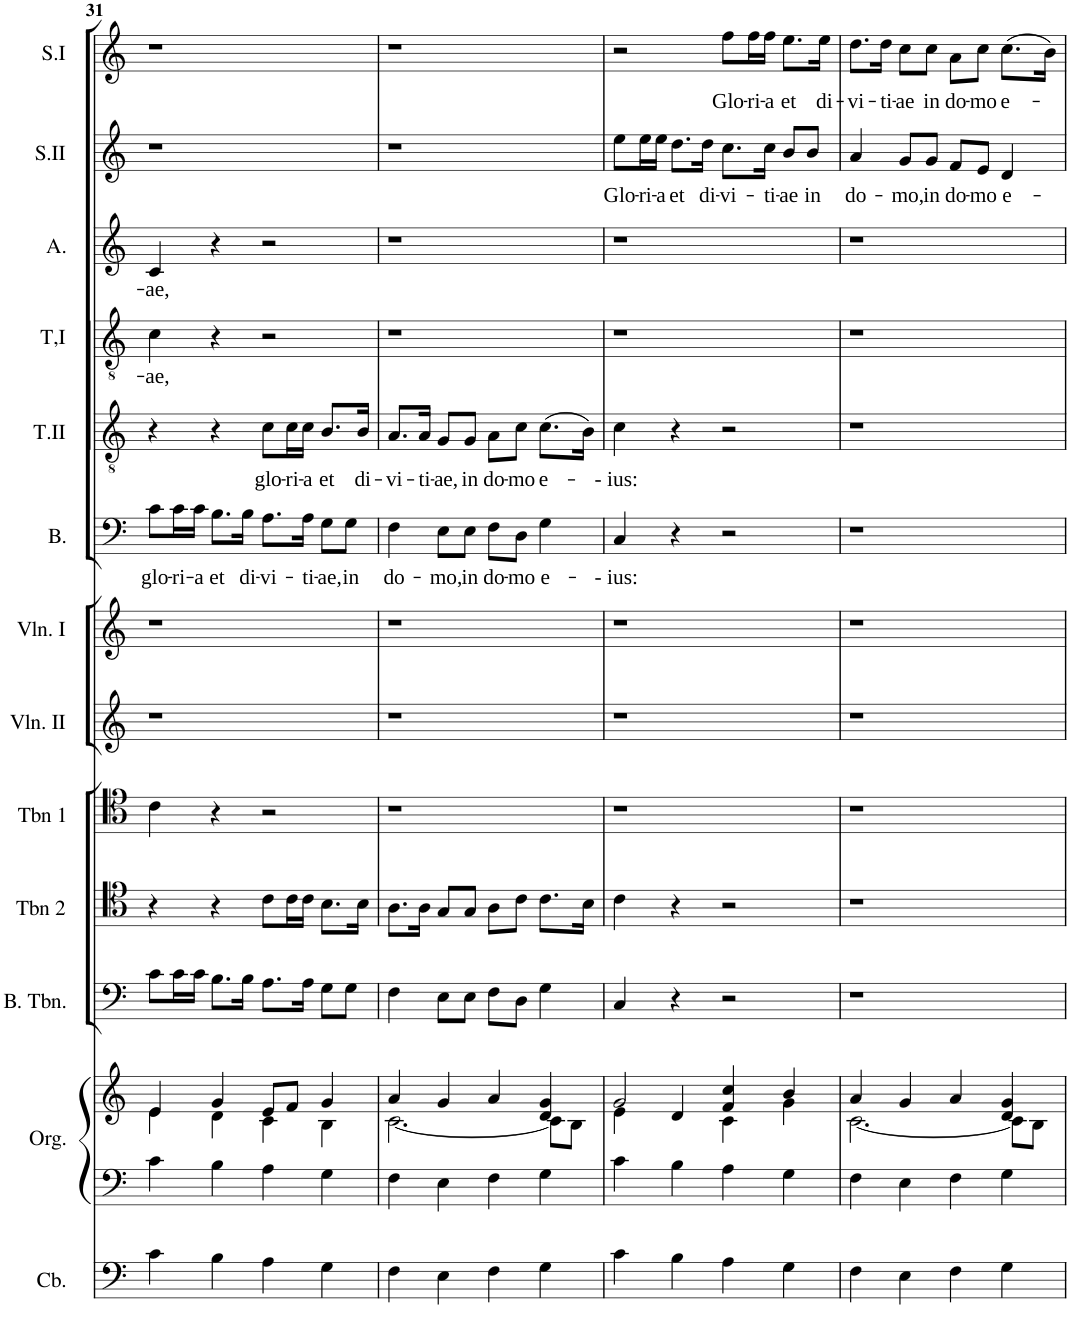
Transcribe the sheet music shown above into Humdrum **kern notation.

**kern	**kern	**kern	**kern	**kern	**kern	**kern	**kern	**kern	**text	**kern	**text	**kern	**text	**kern	**text	**kern	**text	**kern	**text
*part13	*part12	*part12	*part11	*part10	*part9	*part8	*part7	*part6	*part6	*part5	*part5	*part4	*part4	*part3	*part3	*part2	*part2	*part1	*part1
*staff14	*staff13	*staff12	*staff11	*staff10	*staff9	*staff8	*staff7	*staff6	*staff6	*staff5	*staff5	*staff4	*staff4	*staff3	*staff3	*staff2	*staff2	*staff1	*staff1
*I"Contrebasse	*I"Orgue	*	*I"Bass Trombone  or Violincello *	*I"Trombone 2   or Viola *	*I"Trombone 1  or Viola *	*I"Violin II	*I"Violin I	*I"Bass	*	*I"Tenor II	*	*I"Tenor I	*	*I"Alto	*	*I"Soprano II	*	*I"Soprano I	*
*I'Cb.	*I'Org.	*	*I'B. Tbn.	*I'Tbn 2	*I'Tbn 1	*I'Vln. II	*I'Vln. I	*I'B.	*	*I'T.II	*	*I'T,I	*	*I'A.	*	*I'S.II	*	*I'S.I	*
!!LO:PB:g=z
*clefF4	*clefF4	*clefG2	*clefF4	*clefC4	*clefC4	*clefG2	*clefG2	*clefF4	*	*clefGv2	*	*clefGv2	*	*clefG2	*	*clefG2	*	*clefG2	*
*Trd7c12	*	*	*	*	*	*	*	*	*	*Trd7c12	*	*Trd7c12	*	*	*	*	*	*	*
*k[]	*k[]	*k[]	*k[]	*k[]	*k[]	*k[]	*k[]	*k[]	*	*k[]	*	*k[]	*	*k[]	*	*k[]	*	*k[]	*
*M4/4	*M4/4	*M4/4	*M4/4	*M4/4	*M4/4	*M4/4	*M4/4	*M4/4	*	*M4/4	*	*M4/4	*	*M4/4	*	*M4/4	*	*M4/4	*
=31	=31	=31	=31	=31	=31	=31	=31	=31	=31	=31	=31	=31	=31	=31	=31	=31	=31	=31	=31
*	*	*^	*	*	*	*	*	*	*	*	*	*	*	*	*	*	*	*	*
!	!	!	!	!	!	!	!	!	!	!LO:LY:b	!	!	!	!LO:LY:b	!	!LO:LY:b	!	!	!	!
4c\	4c\	4e/	4e\	8c\L	4r	4c\	1r	1r	8c\L	glo-	4r	.	4c\	-ae,	4c/	-ae,	1r	.	1r	.
!	!	!	!	!	!	!	!	!	!	!LO:LY:b	!	!	!	!	!	!	!	!	!	!
.	.	.	.	16c\L	.	.	.	.	16c\L	-ri-	.	.	.	.	.	.	.	.	.	.
!	!	!	!	!	!	!	!	!	!	!LO:LY:b	!	!	!	!	!	!	!	!	!	!
.	.	.	.	16c\JJ	.	.	.	.	16c\JJ	-a	.	.	.	.	.	.	.	.	.	.
!	!	!	!	!	!	!	!	!	!	!LO:LY:b	!	!	!	!	!	!	!	!	!	!
4B\	4B\	4g/	4d\	8.B\L	4r	4r	.	.	8.B\L	et	4r	.	4r	.	4r	.	.	.	.	.
!	!	!	!	!	!	!	!	!	!	!LO:LY:b	!	!	!	!	!	!	!	!	!	!
.	.	.	.	16B\Jk	.	.	.	.	16B\Jk	di-	.	.	.	.	.	.	.	.	.	.
!	!	!	!	!	!	!	!	!	!	!LO:LY:b	!	!LO:LY:b	!	!	!	!	!	!	!	!
4A\	4A\	8e/L	4c\	8.A\L	8c\L	2r	.	.	8.A\L	-vi-	8c\L	glo-	2r	.	2r	.	.	.	.	.
!	!	!	!	!	!	!	!	!	!	!	!	!LO:LY:b	!	!	!	!	!	!	!	!
.	.	8f/J	.	.	16c\L	.	.	.	.	.	16c\L	-ri-	.	.	.	.	.	.	.	.
!	!	!	!	!	!	!	!	!	!	!LO:LY:b	!	!LO:LY:b	!	!	!	!	!	!	!	!
.	.	.	.	16A\Jk	16c\JJ	.	.	.	16A\Jk	-ti-	16c\JJ	-a	.	.	.	.	.	.	.	.
!	!	!	!	!	!	!	!	!	!	!LO:LY:b	!	!LO:LY:b	!	!	!	!	!	!	!	!
4G\	4G\	4g/	4B\	8G\L	8.B\L	.	.	.	8G\L	-ae,	8.B/L	et	.	.	.	.	.	.	.	.
!	!	!	!	!	!	!	!	!	!	!LO:LY:b	!	!	!	!	!	!	!	!	!	!
.	.	.	.	8G\J	.	.	.	.	8G\J	in	.	.	.	.	.	.	.	.	.	.
!	!	!	!	!	!	!	!	!	!	!	!	!LO:LY:b	!	!	!	!	!	!	!	!
.	.	.	.	.	16B\Jk	.	.	.	.	.	16B/Jk	di-	.	.	.	.	.	.	.	.
=32	=32	=32	=32	=32	=32	=32	=32	=32	=32	=32	=32	=32	=32	=32	=32	=32	=32	=32	=32	=32
!	!	!	!	!	!	!	!	!	!	!LO:LY:b	!	!LO:LY:b	!	!	!	!	!	!	!	!
4F\	4F\	4a/	[2.c\	4F\	8.A\L	1r	1r	1r	4F\	do-	8.A/L	-vi-	1r	.	1r	.	1r	.	1r	.
!	!	!	!	!	!	!	!	!	!	!	!	!LO:LY:b	!	!	!	!	!	!	!	!
.	.	.	.	.	16A\Jk	.	.	.	.	.	16A/Jk	-ti-	.	.	.	.	.	.	.	.
!	!	!	!	!	!	!	!	!	!	!LO:LY:b	!	!LO:LY:b	!	!	!	!	!	!	!	!
4E\	4E\	4g/	.	8E\L	8G/L	.	.	.	8E\L	-mo,	8G/L	-ae,	.	.	.	.	.	.	.	.
!	!	!	!	!	!	!	!	!	!	!LO:LY:b	!	!LO:LY:b	!	!	!	!	!	!	!	!
.	.	.	.	8E\J	8G/J	.	.	.	8E\J	in	8G/J	in	.	.	.	.	.	.	.	.
!	!	!	!	!	!	!	!	!	!	!LO:LY:b	!	!LO:LY:b	!	!	!	!	!	!	!	!
4F\	4F\	4a/	.	8F\L	8A\L	.	.	.	8F\L	do-	8A\L	do-	.	.	.	.	.	.	.	.
!	!	!	!	!	!	!	!	!	!	!LO:LY:b	!	!LO:LY:b	!	!	!	!	!	!	!	!
.	.	.	.	8D\J	8c\J	.	.	.	8D\J	-mo	8c\J	-mo	.	.	.	.	.	.	.	.
!	!	!	!	!	!	!	!	!	!	!LO:LY:b	!	!LO:LY:b	!	!	!	!	!	!	!	!
4G\	4G\	4d/ 4g/	8c\L]	4G\	8.c\L	.	.	.	4G\	e-	(8.c\L	e-	.	.	.	.	.	.	.	.
.	.	.	8B\J	.	.	.	.	.	.	.	.	.	.	.	.	.	.	.	.	.
.	.	.	.	.	16B\Jk	.	.	.	.	.	16B\Jk)	.	.	.	.	.	.	.	.	.
=33	=33	=33	=33	=33	=33	=33	=33	=33	=33	=33	=33	=33	=33	=33	=33	=33	=33	=33	=33	=33
!	!	!	!	!	!	!	!	!	!	!LO:LY:b	!	!LO:LY:b	!	!	!	!	!	!LO:LY:b	!	!
4c\	4c\	2g/	4e\	4C/	4c\	1r	1r	1r	4C/	-- ius:	4c\	-- ius:	1r	.	1r	.	8ee\L	Glo-	2r	.
!	!	!	!	!	!	!	!	!	!	!	!	!	!	!	!	!	!	!LO:LY:b	!	!
.	.	.	.	.	.	.	.	.	.	.	.	.	.	.	.	.	16ee\L	-ri-	.	.
!	!	!	!	!	!	!	!	!	!	!	!	!	!	!	!	!	!	!LO:LY:b	!	!
.	.	.	.	.	.	.	.	.	.	.	.	.	.	.	.	.	16ee\JJ	-a	.	.
!	!	!	!	!	!	!	!	!	!	!	!	!	!	!	!	!	!	!LO:LY:b	!	!
4B\	4B\	.	4d/	4r	4r	.	.	.	4r	.	4r	.	.	.	.	.	8.dd\L	et	.	.
!	!	!	!	!	!	!	!	!	!	!	!	!	!	!	!	!	!	!LO:LY:b	!	!
.	.	.	.	.	.	.	.	.	.	.	.	.	.	.	.	.	16dd\Jk	di-	.	.
!	!	!	!	!	!	!	!	!	!	!	!	!	!	!	!	!	!	!LO:LY:b	!	!LO:LY:b
4A\	4A\	4f/ 4cc/	4c\	2r	2r	.	.	.	2r	.	2r	.	.	.	.	.	8.cc\L	-vi-	8ff\L	Glo-
!	!	!	!	!	!	!	!	!	!	!	!	!	!	!	!	!	!	!	!	!LO:LY:b
.	.	.	.	.	.	.	.	.	.	.	.	.	.	.	.	.	.	.	16ff\L	-ri-
!	!	!	!	!	!	!	!	!	!	!	!	!	!	!	!	!	!	!LO:LY:b	!	!LO:LY:b
.	.	.	.	.	.	.	.	.	.	.	.	.	.	.	.	.	16cc\Jk	-ti-	16ff\JJ	-a
!	!	!	!	!	!	!	!	!	!	!	!	!	!	!	!	!	!	!LO:LY:b	!	!LO:LY:b
4G\	4G\	4b/	4g\	.	.	.	.	.	.	.	.	.	.	.	.	.	8b/L	-ae	8.ee\L	et
!	!	!	!	!	!	!	!	!	!	!	!	!	!	!	!	!	!	!LO:LY:b	!	!
.	.	.	.	.	.	.	.	.	.	.	.	.	.	.	.	.	8b/J	in	.	.
!	!	!	!	!	!	!	!	!	!	!	!	!	!	!	!	!	!	!	!	!LO:LY:b
.	.	.	.	.	.	.	.	.	.	.	.	.	.	.	.	.	.	.	16ee\Jk	di-
=34	=34	=34	=34	=34	=34	=34	=34	=34	=34	=34	=34	=34	=34	=34	=34	=34	=34	=34	=34	=34
!	!	!	!	!	!	!	!	!	!	!	!	!	!	!	!	!	!	!LO:LY:b	!	!LO:LY:b
4F\	4F\	4a/	[2.c\	1r	1r	1r	1r	1r	1r	.	1r	.	1r	.	1r	.	4a/	do-	8.dd\L	-vi-
!	!	!	!	!	!	!	!	!	!	!	!	!	!	!	!	!	!	!	!	!LO:LY:b
.	.	.	.	.	.	.	.	.	.	.	.	.	.	.	.	.	.	.	16dd\Jk	-ti-
!	!	!	!	!	!	!	!	!	!	!	!	!	!	!	!	!	!	!LO:LY:b	!	!LO:LY:b
4E\	4E\	4g/	.	.	.	.	.	.	.	.	.	.	.	.	.	.	8g/L	-mo,	8cc\L	-ae
!	!	!	!	!	!	!	!	!	!	!	!	!	!	!	!	!	!	!LO:LY:b	!	!LO:LY:b
.	.	.	.	.	.	.	.	.	.	.	.	.	.	.	.	.	8g/J	in	8cc\J	in
!	!	!	!	!	!	!	!	!	!	!	!	!	!	!	!	!	!	!LO:LY:b	!	!LO:LY:b
4F\	4F\	4a/	.	.	.	.	.	.	.	.	.	.	.	.	.	.	8f/L	do-	8a\L	do-
!	!	!	!	!	!	!	!	!	!	!	!	!	!	!	!	!	!	!LO:LY:b	!	!LO:LY:b
.	.	.	.	.	.	.	.	.	.	.	.	.	.	.	.	.	8e/J	-mo	8cc\J	-mo
!	!	!	!	!	!	!	!	!	!	!	!	!	!	!	!	!	!	!LO:LY:b	!	!LO:LY:b
4G\	4G\	4d/ 4g/	8c\L]	.	.	.	.	.	.	.	.	.	.	.	.	.	4d/	e-	(8.cc\L	e-
.	.	.	8B\J	.	.	.	.	.	.	.	.	.	.	.	.	.	.	.	.	.
.	.	.	.	.	.	.	.	.	.	.	.	.	.	.	.	.	.	.	16b\Jk)	.
*	*	*v	*v	*	*	*	*	*	*	*	*	*	*	*	*	*	*	*	*	*
=	=	=	=	=	=	=	=	=	=	=	=	=	=	=	=	=	=	=	=
*-	*-	*-	*-	*-	*-	*-	*-	*-	*-	*-	*-	*-	*-	*-	*-	*-	*-	*-	*-
